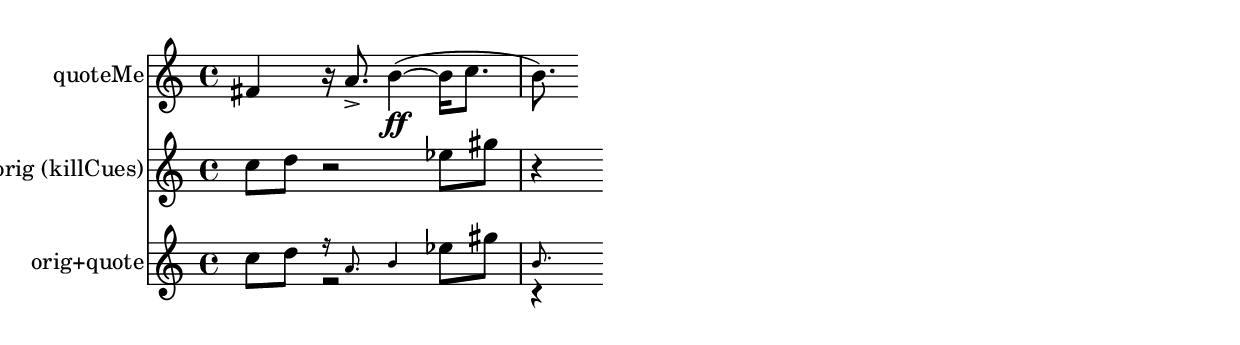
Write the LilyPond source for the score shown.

\header {


  texidoc = " The @code{cueDuring} form of quotation will set stem
directions on both quoted and main voice, and deliver the quoted voice
in the @code{cue} @code{Voice}. The music function @code{\\killCues}
can remove all cue notes.

Spanners run to the end of a cue section, and are not started on the
last note."

}

\version "2.21.0"
\layout {
  ragged-right = ##t
}

quoteMe = \relative { fis'4 r16  a8.-> b4(-\ff~  b16 c8.  b) }

\addQuote quoteMe \quoteMe 

original = \relative {
  c''8 d
  \cueDuring "quoteMe"  #1 { r2 }
  es8 gis8
  \cueDuring "quoteMe"  #1 { r4 }
}

cueStaff =  \relative c'' <<
  \set Staff.quotedEventTypes = #'(note-event articulation-event)
  \original
>>

<<
  \new Staff {
    \set Staff.instrumentName = "quoteMe"
    \quoteMe
  }
  \new Staff {
    \set Staff.instrumentName = "orig (killCues)"
    \killCues \original
  }
  \new Staff {
    \set Staff.instrumentName = "orig+quote"	
    \cueStaff
  }
>>
